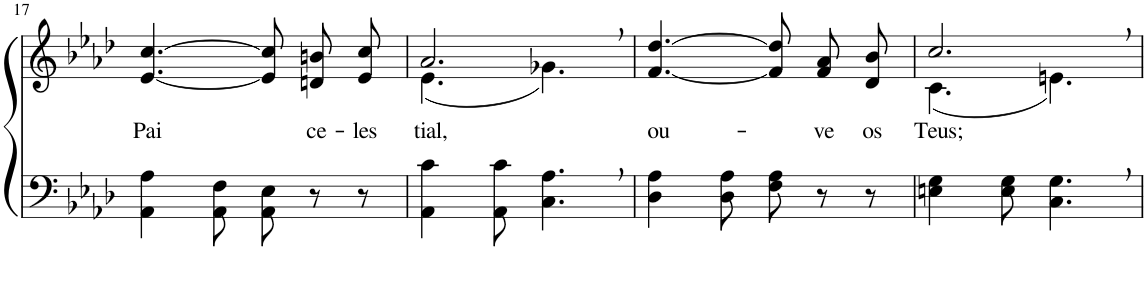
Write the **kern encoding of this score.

**kern	**kern	**text
*part2	*part1	*part1
*staff2	*staff1	*staff1
*I"Parte III e IV	*I"Parte I e II	*
!!LO:PB:g=z
*clefF4	*clefG2	*
*Trd-1c-2	*Trd-1c-2	*
*k[b-e-a-d-]	*k[b-e-a-d-]	*
*M6/8	*M6/8	*
=17	=17	=17
!	!	!LO:LY:b
4AA-\ 4A-\	[4.e-/ [4.cc/	Pai
8AA-\ 8F\	.	.
8AA-\ 8E-\	8e-]/ 8cc]/L	.
!	!	!LO:LY:b
8r	8dn/ 8bn/	ce-
!	!	!LO:LY:b
8r	8e-/ 8cc/J	-les-
=18	=18	=18
*	*^	*
!	!	!	!LO:LY:b
4AA-\ 4c\	2.a-,/	(4.e-\	-tial,
8AA-\ 8c\	.	.	.
4.C\, 4.A-\,	.	4.g-X\)	.
=19	=19	=19	=19
!	!	!	!LO:LY:b
*	*v	*v	*
4D-\ 4A-\	[4.f/ [4.dd-/	ou-
8D-\ 8A-\	.	.
8F\ 8A-\	8f]/ 8dd-]/L	.
!	!	!LO:LY:b
8r	8f/ 8a-/	-ve
!	!	!LO:LY:b
8r	8d-/ 8b-/J	os
=20	=20	=20
*	*^	*
!	!	!	!LO:LY:b
4En\ 4G\	2.cc,/	(4.c\	Teus;
8E\ 8G\	.	.	.
4.C\, 4.G\,	.	4.en\)	.
*	*v	*v	*
=	=	=
*-	*-	*-
